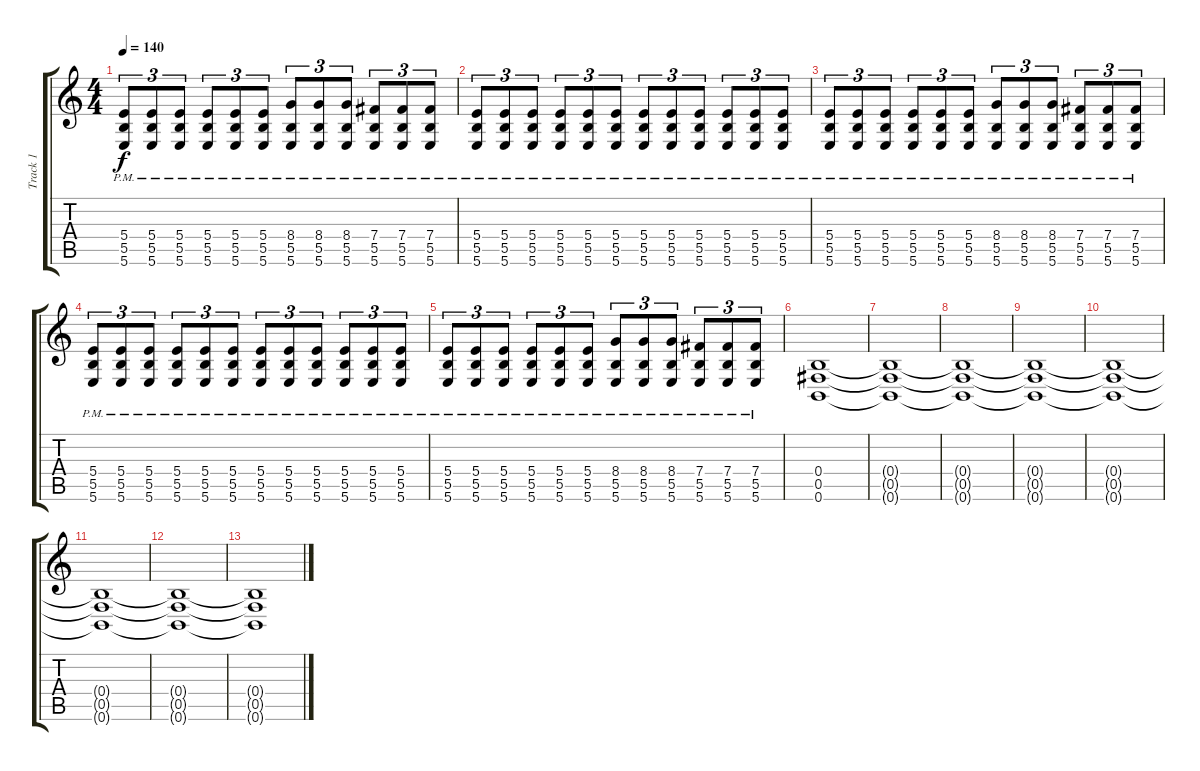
\track ("Track 1" "Track 1") {instrument overdrivenguitar}
\staff {score tabs}
\tuning (B3 Ab3 E3 B2 Gb2 B1) {hide}
\ts (4 4)
\tempo 140
\clef g2
\ks c
(5.4{pm} 5.5{pm} 5.6{pm}).8{tu (3 2) dy f} (5.4{pm} 5.5{pm} 5.6{pm}).8{tu (3 2)} (5.4{pm} 5.5{pm} 5.6{pm}).8{tu (3 2)} (5.4{pm} 5.5{pm} 5.6{pm}).8{tu (3 2)} (5.4{pm} 5.5{pm} 5.6{pm}).8{tu (3 2)} (5.4{pm} 5.5{pm} 5.6{pm}).8{tu (3 2)} (8.4 5.5 5.6{pm}).8{tu (3 2)} (8.4 5.5 5.6{pm}).8{tu (3 2)} (8.4 5.5 5.6{pm}).8{tu (3 2)} (7.4 5.5 5.6{pm}).8{tu (3 2)} (7.4 5.5 5.6{pm}).8{tu (3 2)} (7.4 5.5 5.6{pm}).8{tu (3 2)} |
(5.4{pm} 5.5{pm} 5.6{pm}).8{tu (3 2)} (5.4{pm} 5.5{pm} 5.6{pm}).8{tu (3 2)} (5.4{pm} 5.5{pm} 5.6{pm}).8{tu (3 2)} (5.4{pm} 5.5{pm} 5.6{pm}).8{tu (3 2)} (5.4{pm} 5.5{pm} 5.6{pm}).8{tu (3 2)} (5.4{pm} 5.5{pm} 5.6{pm}).8{tu (3 2)} (5.4{pm} 5.5{pm} 5.6{pm}).8{tu (3 2)} (5.4{pm} 5.5{pm} 5.6{pm}).8{tu (3 2)} (5.4{pm} 5.5{pm} 5.6{pm}).8{tu (3 2)} (5.4{pm} 5.5{pm} 5.6{pm}).8{tu (3 2)} (5.4{pm} 5.5{pm} 5.6{pm}).8{tu (3 2)} (5.4{pm} 5.5{pm} 5.6{pm}).8{tu (3 2)} |
(5.4{pm} 5.5{pm} 5.6{pm}).8{tu (3 2)} (5.4{pm} 5.5{pm} 5.6{pm}).8{tu (3 2)} (5.4{pm} 5.5{pm} 5.6{pm}).8{tu (3 2)} (5.4{pm} 5.5{pm} 5.6{pm}).8{tu (3 2)} (5.4{pm} 5.5{pm} 5.6{pm}).8{tu (3 2)} (5.4{pm} 5.5{pm} 5.6{pm}).8{tu (3 2)} (8.4 5.5 5.6{pm}).8{tu (3 2)} (8.4 5.5 5.6{pm}).8{tu (3 2)} (8.4 5.5 5.6{pm}).8{tu (3 2)} (7.4 5.5 5.6{pm}).8{tu (3 2)} (7.4 5.5 5.6{pm}).8{tu (3 2)} (7.4 5.5 5.6{pm}).8{tu (3 2)} |
(5.4{pm} 5.5{pm} 5.6{pm}).8{tu (3 2)} (5.4{pm} 5.5{pm} 5.6{pm}).8{tu (3 2)} (5.4{pm} 5.5{pm} 5.6{pm}).8{tu (3 2)} (5.4{pm} 5.5{pm} 5.6{pm}).8{tu (3 2)} (5.4{pm} 5.5{pm} 5.6{pm}).8{tu (3 2)} (5.4{pm} 5.5{pm} 5.6{pm}).8{tu (3 2)} (5.4{pm} 5.5{pm} 5.6{pm}).8{tu (3 2)} (5.4{pm} 5.5{pm} 5.6{pm}).8{tu (3 2)} (5.4{pm} 5.5{pm} 5.6{pm}).8{tu (3 2)} (5.4{pm} 5.5{pm} 5.6{pm}).8{tu (3 2)} (5.4{pm} 5.5{pm} 5.6{pm}).8{tu (3 2)} (5.4{pm} 5.5{pm} 5.6{pm}).8{tu (3 2)} |
(5.4{pm} 5.5{pm} 5.6{pm}).8{tu (3 2)} (5.4{pm} 5.5{pm} 5.6{pm}).8{tu (3 2)} (5.4{pm} 5.5{pm} 5.6{pm}).8{tu (3 2)} (5.4{pm} 5.5{pm} 5.6{pm}).8{tu (3 2)} (5.4{pm} 5.5{pm} 5.6{pm}).8{tu (3 2)} (5.4{pm} 5.5{pm} 5.6{pm}).8{tu (3 2)} (8.4 5.5 5.6{pm}).8{tu (3 2)} (8.4 5.5 5.6{pm}).8{tu (3 2)} (8.4 5.5 5.6{pm}).8{tu (3 2)} (7.4 5.5 5.6{pm}).8{tu (3 2)} (7.4 5.5 5.6{pm}).8{tu (3 2)} (7.4 5.5 5.6{pm}).8{tu (3 2)} |
(0.4 0.5 0.6).1 |
(0.4{t} 0.5{t} 0.6{t}).1 |
(0.4{t} 0.5{t} 0.6{t}).1 |
(0.4{t} 0.5{t} 0.6{t}).1 |
(0.4{t} 0.5{t} 0.6{t}).1 |
(0.4{t} 0.5{t} 0.6{t}).1 |
(0.4{t} 0.5{t} 0.6{t}).1 |
(0.4{t} 0.5{t} 0.6{t}).1
